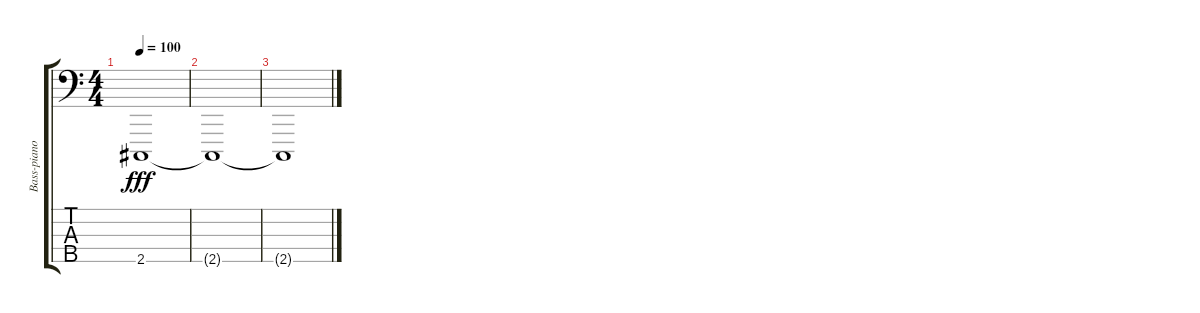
\track ("Bass-piano" "Bass-piano") {instrument acousticgrandpiano}
\staff {score tabs}
\tuning (G2 D2 A1 E1 B0) {hide}
\ts (4 4)
\tempo 100
\clef f4
\ks c
2.5.1{dy fff} |
2.5{t}.1 |
2.5{t}.1
